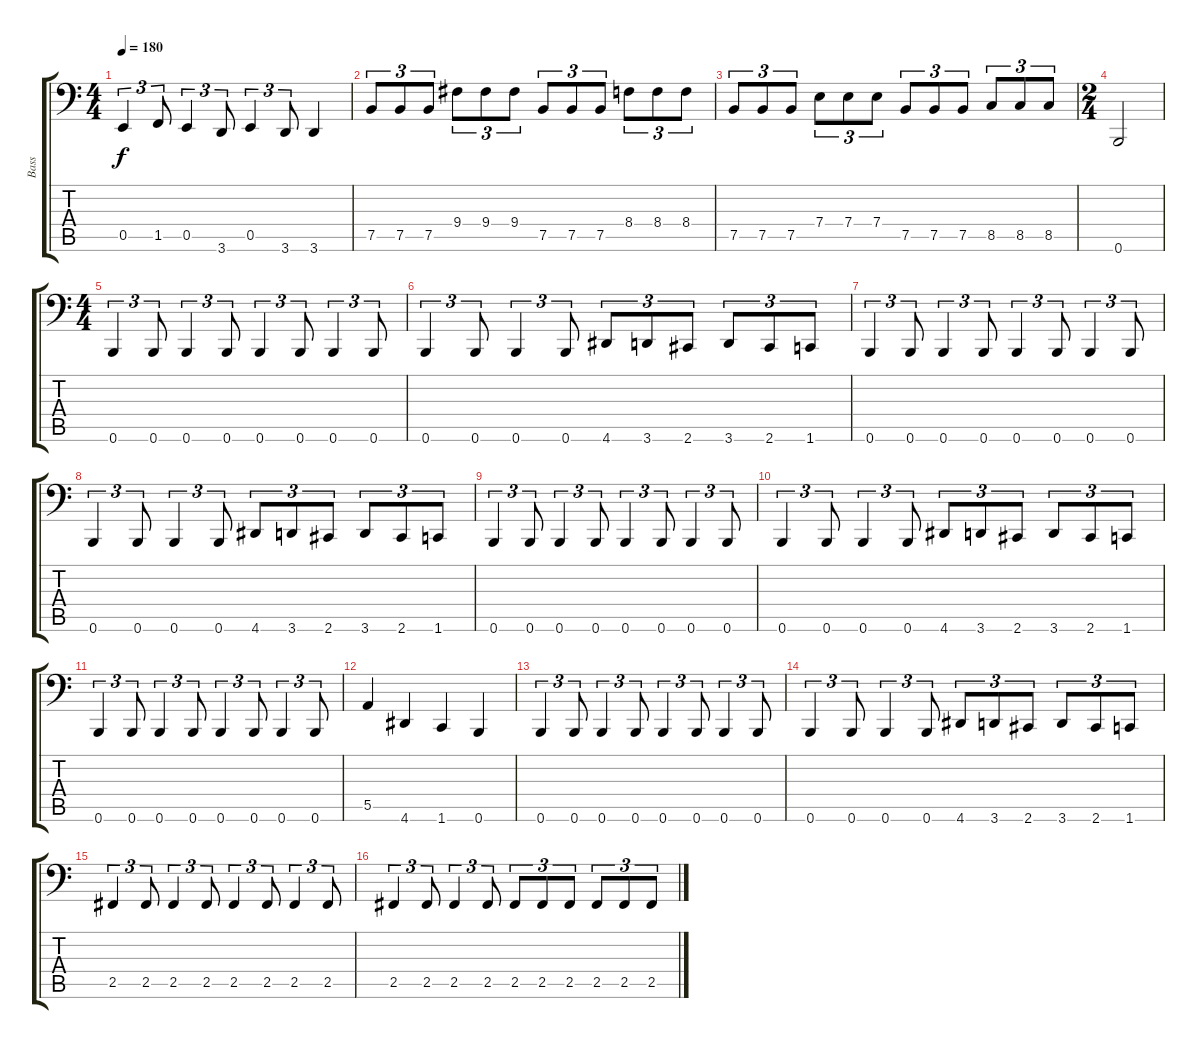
\track ("Bass" "Bass") {instrument electricbassfinger}
\staff {score tabs}
\tuning (C3 G2 D2 A1 E1 B0) {hide}
\ts (4 4)
\tempo 180
\clef f4
\ks c
0.5.4{tu (3 2) dy f} 1.5.8{tu (3 2)} 0.5.4{tu (3 2)} 3.6.8{tu (3 2)} 0.5.4{tu (3 2)} 3.6.8{tu (3 2)} 3.6.4 |
7.5.8{tu (3 2)} 7.5.8{tu (3 2)} 7.5.8{tu (3 2)} 9.4.8{tu (3 2)} 9.4.8{tu (3 2)} 9.4.8{tu (3 2)} 7.5.8{tu (3 2)} 7.5.8{tu (3 2)} 7.5.8{tu (3 2)} 8.4.8{tu (3 2)} 8.4.8{tu (3 2)} 8.4.8{tu (3 2)} |
7.5.8{tu (3 2)} 7.5.8{tu (3 2)} 7.5.8{tu (3 2)} 7.4.8{tu (3 2)} 7.4.8{tu (3 2)} 7.4.8{tu (3 2)} 7.5.8{tu (3 2)} 7.5.8{tu (3 2)} 7.5.8{tu (3 2)} 8.5.8{tu (3 2)} 8.5.8{tu (3 2)} 8.5.8{tu (3 2)} |
\ts (2 4)
0.6.2 |
\ts (4 4)
0.6.4{tu (3 2)} 0.6.8{tu (3 2)} 0.6.4{tu (3 2)} 0.6.8{tu (3 2)} 0.6.4{tu (3 2)} 0.6.8{tu (3 2)} 0.6.4{tu (3 2)} 0.6.8{tu (3 2)} |
0.6.4{tu (3 2)} 0.6.8{tu (3 2)} 0.6.4{tu (3 2)} 0.6.8{tu (3 2)} 4.6.8{tu (3 2)} 3.6.8{tu (3 2)} 2.6.8{tu (3 2)} 3.6.8{tu (3 2)} 2.6.8{tu (3 2)} 1.6.8{tu (3 2)} |
0.6.4{tu (3 2)} 0.6.8{tu (3 2)} 0.6.4{tu (3 2)} 0.6.8{tu (3 2)} 0.6.4{tu (3 2)} 0.6.8{tu (3 2)} 0.6.4{tu (3 2)} 0.6.8{tu (3 2)} |
0.6.4{tu (3 2)} 0.6.8{tu (3 2)} 0.6.4{tu (3 2)} 0.6.8{tu (3 2)} 4.6.8{tu (3 2)} 3.6.8{tu (3 2)} 2.6.8{tu (3 2)} 3.6.8{tu (3 2)} 2.6.8{tu (3 2)} 1.6.8{tu (3 2)} |
0.6.4{tu (3 2)} 0.6.8{tu (3 2)} 0.6.4{tu (3 2)} 0.6.8{tu (3 2)} 0.6.4{tu (3 2)} 0.6.8{tu (3 2)} 0.6.4{tu (3 2)} 0.6.8{tu (3 2)} |
0.6.4{tu (3 2)} 0.6.8{tu (3 2)} 0.6.4{tu (3 2)} 0.6.8{tu (3 2)} 4.6.8{tu (3 2)} 3.6.8{tu (3 2)} 2.6.8{tu (3 2)} 3.6.8{tu (3 2)} 2.6.8{tu (3 2)} 1.6.8{tu (3 2)} |
0.6.4{tu (3 2)} 0.6.8{tu (3 2)} 0.6.4{tu (3 2)} 0.6.8{tu (3 2)} 0.6.4{tu (3 2)} 0.6.8{tu (3 2)} 0.6.4{tu (3 2)} 0.6.8{tu (3 2)} |
5.5.4 4.6.4 1.6.4 0.6.4 |
0.6.4{tu (3 2)} 0.6.8{tu (3 2)} 0.6.4{tu (3 2)} 0.6.8{tu (3 2)} 0.6.4{tu (3 2)} 0.6.8{tu (3 2)} 0.6.4{tu (3 2)} 0.6.8{tu (3 2)} |
0.6.4{tu (3 2)} 0.6.8{tu (3 2)} 0.6.4{tu (3 2)} 0.6.8{tu (3 2)} 4.6.8{tu (3 2)} 3.6.8{tu (3 2)} 2.6.8{tu (3 2)} 3.6.8{tu (3 2)} 2.6.8{tu (3 2)} 1.6.8{tu (3 2)} |
2.5.4{tu (3 2)} 2.5.8{tu (3 2)} 2.5.4{tu (3 2)} 2.5.8{tu (3 2)} 2.5.4{tu (3 2)} 2.5.8{tu (3 2)} 2.5.4{tu (3 2)} 2.5.8{tu (3 2)} |
2.5.4{tu (3 2)} 2.5.8{tu (3 2)} 2.5.4{tu (3 2)} 2.5.8{tu (3 2)} 2.5.8{tu (3 2)} 2.5.8{tu (3 2)} 2.5.8{tu (3 2)} 2.5.8{tu (3 2)} 2.5.8{tu (3 2)} 2.5.8{tu (3 2)}
